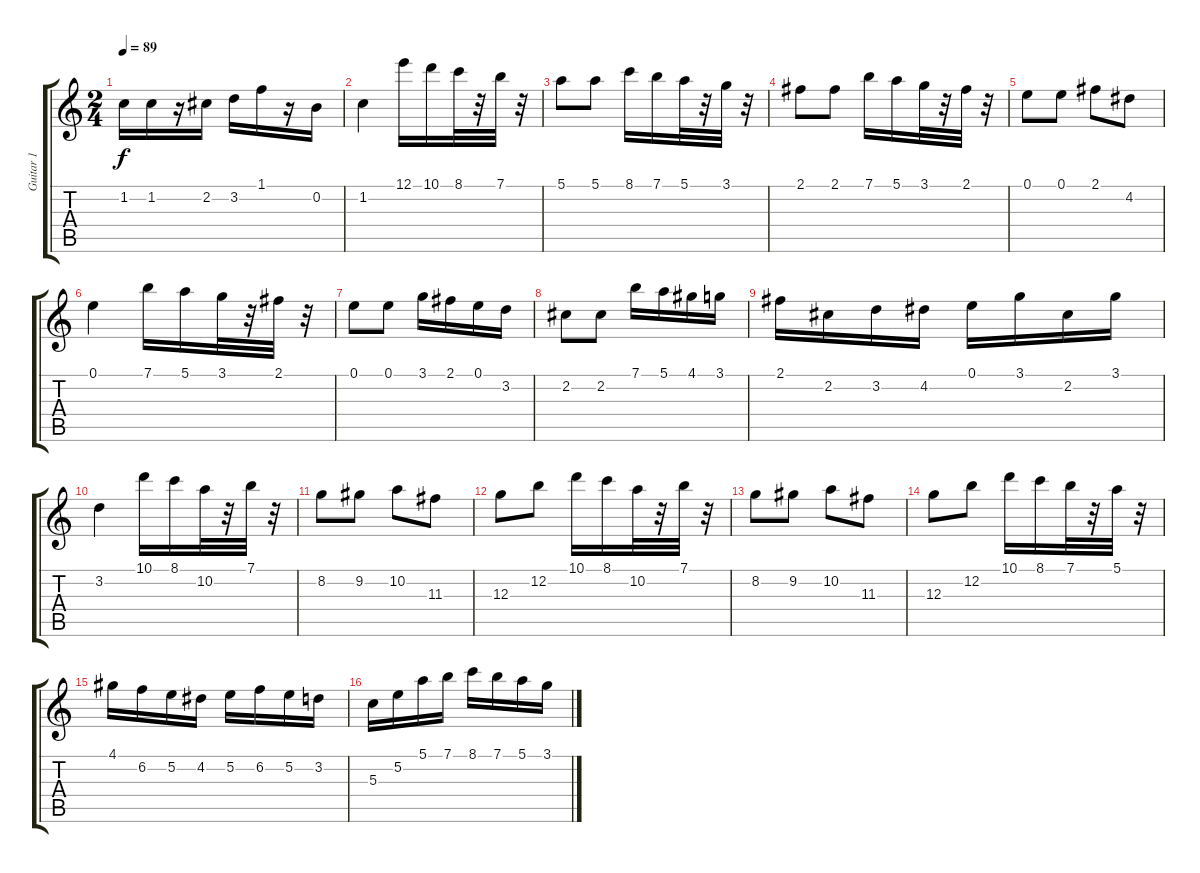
\track ("Guitar 1" "Guitar 1") {instrument acousticguitarnylon}
\staff {score tabs}
\tuning (E4 B3 G3 D3 A2 E2) {hide}
\ts (2 4)
\tempo 89
\clef g2
\ks c
1.2.16{dy f} 1.2.16 r.16 2.2.16 3.2.16 1.1.16 r.16 0.2.16 |
1.2.4 12.1.16 10.1.16 8.1.32 r.32 7.1.32 r.32 |
5.1.8 5.1.8 8.1.16 7.1.16 5.1.32 r.32 3.1.32 r.32 |
2.1.8 2.1.8 7.1.16 5.1.16 3.1.32 r.32 2.1.32 r.32 |
0.1.8 0.1.8 2.1.8 4.2.8 |
0.1.4 7.1.16 5.1.16 3.1.32 r.32 2.1.32 r.32 |
0.1.8 0.1.8 3.1.16 2.1.16 0.1.16 3.2.16 |
2.2.8 2.2.8 7.1.16 5.1.16 4.1.16 3.1.16 |
2.1.16 2.2.16 3.2.16 4.2.16 0.1.16 3.1.16 2.2.16 3.1.16 |
3.2.4 10.1.16 8.1.16 10.2.32 r.32 7.1.32 r.32 |
8.2.8 9.2.8 10.2.8 11.3.8 |
12.3.8 12.2.8 10.1.16 8.1.16 10.2.32 r.32 7.1.32 r.32 |
8.2.8 9.2.8 10.2.8 11.3.8 |
12.3.8 12.2.8 10.1.16 8.1.16 7.1.32 r.32 5.1.32 r.32 |
4.1.16 6.2.16 5.2.16 4.2.16 5.2.16 6.2.16 5.2.16 3.2.16 |
5.3.16 5.2.16 5.1.16 7.1.16 8.1.16 7.1.16 5.1.16 3.1.16
